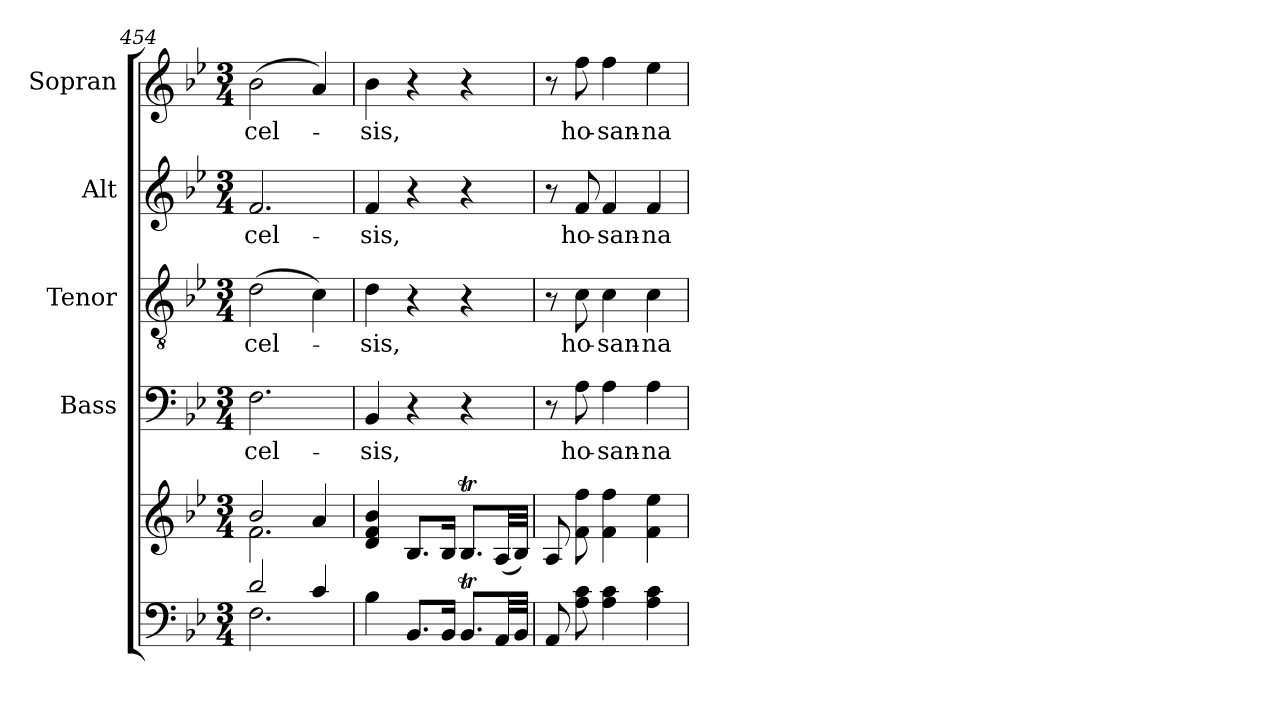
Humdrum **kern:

**kern	**kern	**kern	**text	**kern	**text	**kern	**text	**kern	**text
*part5	*part5	*part4	*part4	*part3	*part3	*part2	*part2	*part1	*part1
*staff6	*staff5	*staff4	*staff4	*staff3	*staff3	*staff2	*staff2	*staff1	*staff1
*	*	*I"Bass	*	*I"Tenor	*	*I"Alt	*	*I"Sopran	*
*	*	*I'B.	*	*I'T.	*	*I'A.	*	*I'S.	*
*clefF4	*clefG2	*clefF4	*	*clefGv2	*	*clefG2	*	*clefG2	*
*k[b-e-]	*k[b-e-]	*k[b-e-]	*	*k[b-e-]	*	*k[b-e-]	*	*k[b-e-]	*
*B-:	*B-:	*B-:	*	*B-:	*	*B-:	*	*B-:	*
*M3/4	*M3/4	*M3/4	*	*M3/4	*	*M3/4	*	*M3/4	*
=454	=454	=454	=454	=454	=454	=454	=454	=454	=454
*^	*^	*	*	*	*	*	*	*	*
!	!	!	!	!	!LO:LY:b	!	!LO:LY:b	!	!LO:LY:b	!	!LO:LY:b
2d/	2.F\	2b-/	2.f\	2.F\	-cel-	(>2d\	-cel-	2.f/	-cel-	(>2b-\	-cel-
4c/	.	4a/	.	.	.	4c\)	.	.	.	4a/)	.
*v	*v	*	*	*	*	*	*	*	*	*	*
*	*v	*v	*	*	*	*	*	*	*	*
=455	=455	=455	=455	=455	=455	=455	=455	=455	=455
!	!	!	!LO:LY:b	!	!LO:LY:b	!	!LO:LY:b	!	!LO:LY:b
4B-\	4d/ 4f/ 4b-/	4BB-/	-sis,	4d\	-sis,	4f/	-sis,	4b-\	-sis,
8.BB-/L	8.B-/L	4r	.	4r	.	4r	.	4r	.
16BB-/Jk	16B-/Jk	.	.	.	.	.	.	.	.
8.BB-T/L	8.B-T/L	4r	.	4r	.	4r	.	4r	.
32AA/LL	(<32A/LL	.	.	.	.	.	.	.	.
32BB-/JJJ	32B-/JJJ)	.	.	.	.	.	.	.	.
=456	=456	=456	=456	=456	=456	=456	=456	=456	=456
8AA/	8A/	8r	.	8r	.	8r	.	8r	.
!	!	!	!LO:LY:b	!	!LO:LY:b	!	!LO:LY:b	!	!LO:LY:b
8A\ 8c\	8f\ 8ff\	8A\	ho-	8c\	ho-	8f/	ho-	8ff\	ho-
!	!	!	!LO:LY:b	!	!LO:LY:b	!	!LO:LY:b	!	!LO:LY:b
4A\ 4c\	4f\ 4ff\	4A\	-san-	4c\	-san-	4f/	-san-	4ff\	-san-
!	!	!	!LO:LY:b	!	!LO:LY:b	!	!LO:LY:b	!	!LO:LY:b
4A\ 4c\	4f\ 4ee-\	4A\	-na	4c\	-na	4f/	-na	4ee-\	-na
=	=	=	=	=	=	=	=	=	=
*-	*-	*-	*-	*-	*-	*-	*-	*-	*-
